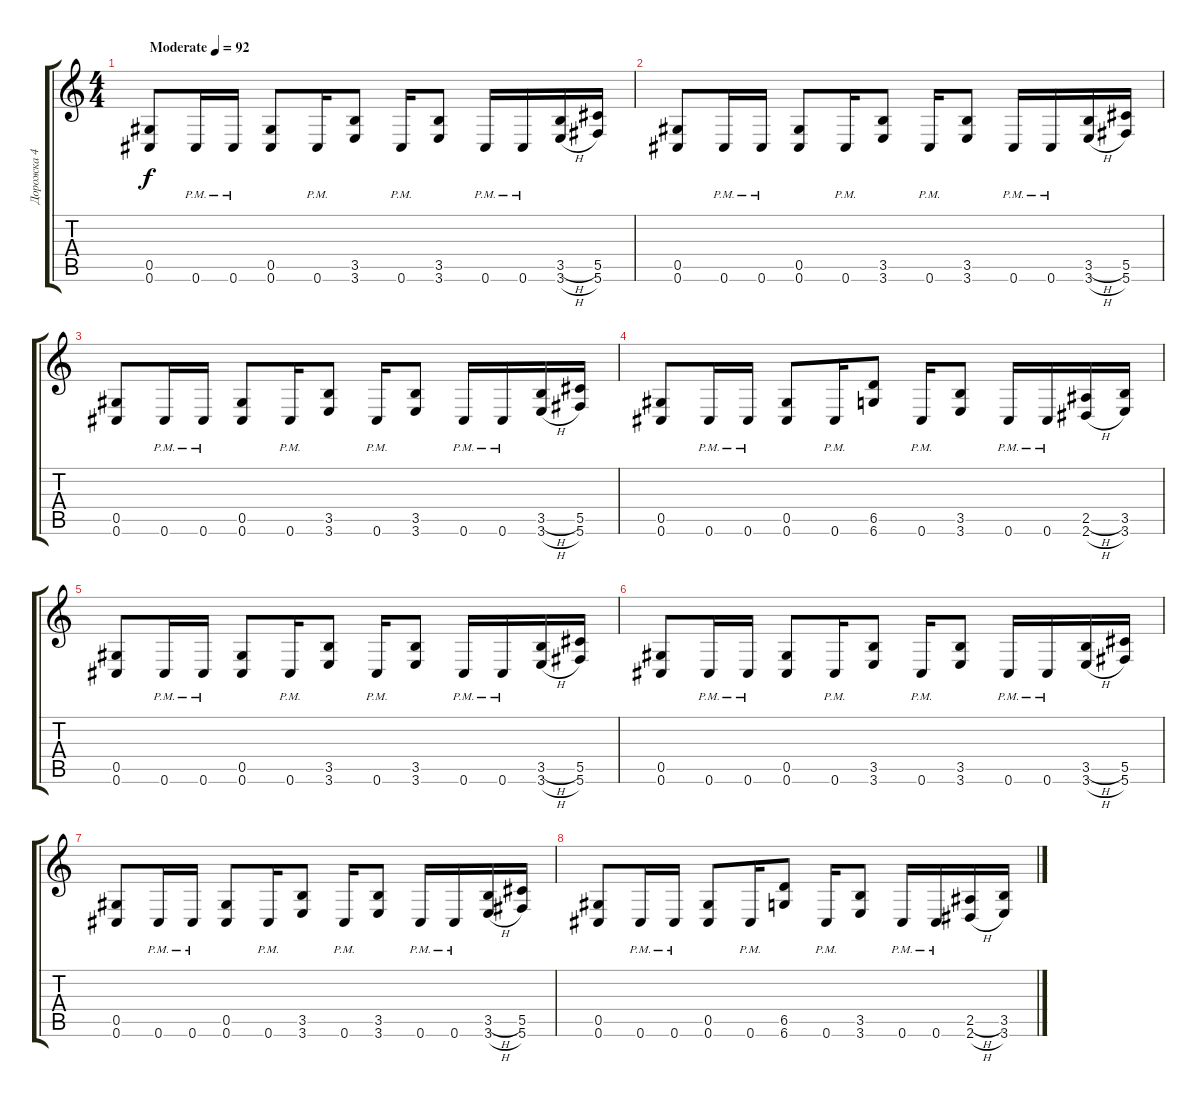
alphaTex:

\track ("Дорожка 4" "Дорожка 4") {instrument overdrivenguitar}
\staff {score tabs}
\tuning (Eb4 Bb3 Gb3 Db3 Ab2 Db2) {hide}
\ts (4 4)
\tempo (92 "Moderate")
\clef g2
\ks c
(0.5 0.6).8{dy f instrument overdrivenguitar} 0.6{pm}.16 0.6{pm}.16 (0.5 0.6).8 0.6{pm}.16 (3.5 3.6).8 0.6{pm}.16 (3.5 3.6).8 0.6{pm}.16 0.6{pm}.16 (3.5{h} 3.6{h}).16 (5.5 5.6).16 |
(0.5 0.6).8 0.6{pm}.16 0.6{pm}.16 (0.5 0.6).8 0.6{pm}.16 (3.5 3.6).8 0.6{pm}.16 (3.5 3.6).8 0.6{pm}.16 0.6{pm}.16 (3.5{h} 3.6{h}).16 (5.5 5.6).16 |
(0.5 0.6).8 0.6{pm}.16 0.6{pm}.16 (0.5 0.6).8 0.6{pm}.16 (3.5 3.6).8 0.6{pm}.16 (3.5 3.6).8 0.6{pm}.16 0.6{pm}.16 (3.5{h} 3.6{h}).16 (5.5 5.6).16 |
(0.5 0.6).8 0.6{pm}.16 0.6{pm}.16 (0.5 0.6).8 0.6{pm}.16 (6.5 6.6).8 0.6{pm}.16 (3.5 3.6).8 0.6{pm}.16 0.6{pm}.16 (2.5{h} 2.6{h}).16 (3.5 3.6).16 |
(0.5 0.6).8 0.6{pm}.16 0.6{pm}.16 (0.5 0.6).8 0.6{pm}.16 (3.5 3.6).8 0.6{pm}.16 (3.5 3.6).8 0.6{pm}.16 0.6{pm}.16 (3.5{h} 3.6{h}).16 (5.5 5.6).16 |
(0.5 0.6).8 0.6{pm}.16 0.6{pm}.16 (0.5 0.6).8 0.6{pm}.16 (3.5 3.6).8 0.6{pm}.16 (3.5 3.6).8 0.6{pm}.16 0.6{pm}.16 (3.5{h} 3.6{h}).16 (5.5 5.6).16 |
(0.5 0.6).8 0.6{pm}.16 0.6{pm}.16 (0.5 0.6).8 0.6{pm}.16 (3.5 3.6).8 0.6{pm}.16 (3.5 3.6).8 0.6{pm}.16 0.6{pm}.16 (3.5{h} 3.6{h}).16 (5.5 5.6).16 |
(0.5 0.6).8 0.6{pm}.16 0.6{pm}.16 (0.5 0.6).8 0.6{pm}.16 (6.5 6.6).8 0.6{pm}.16 (3.5 3.6).8 0.6{pm}.16 0.6{pm}.16 (2.5{h} 2.6{h}).16 (3.5 3.6).16
